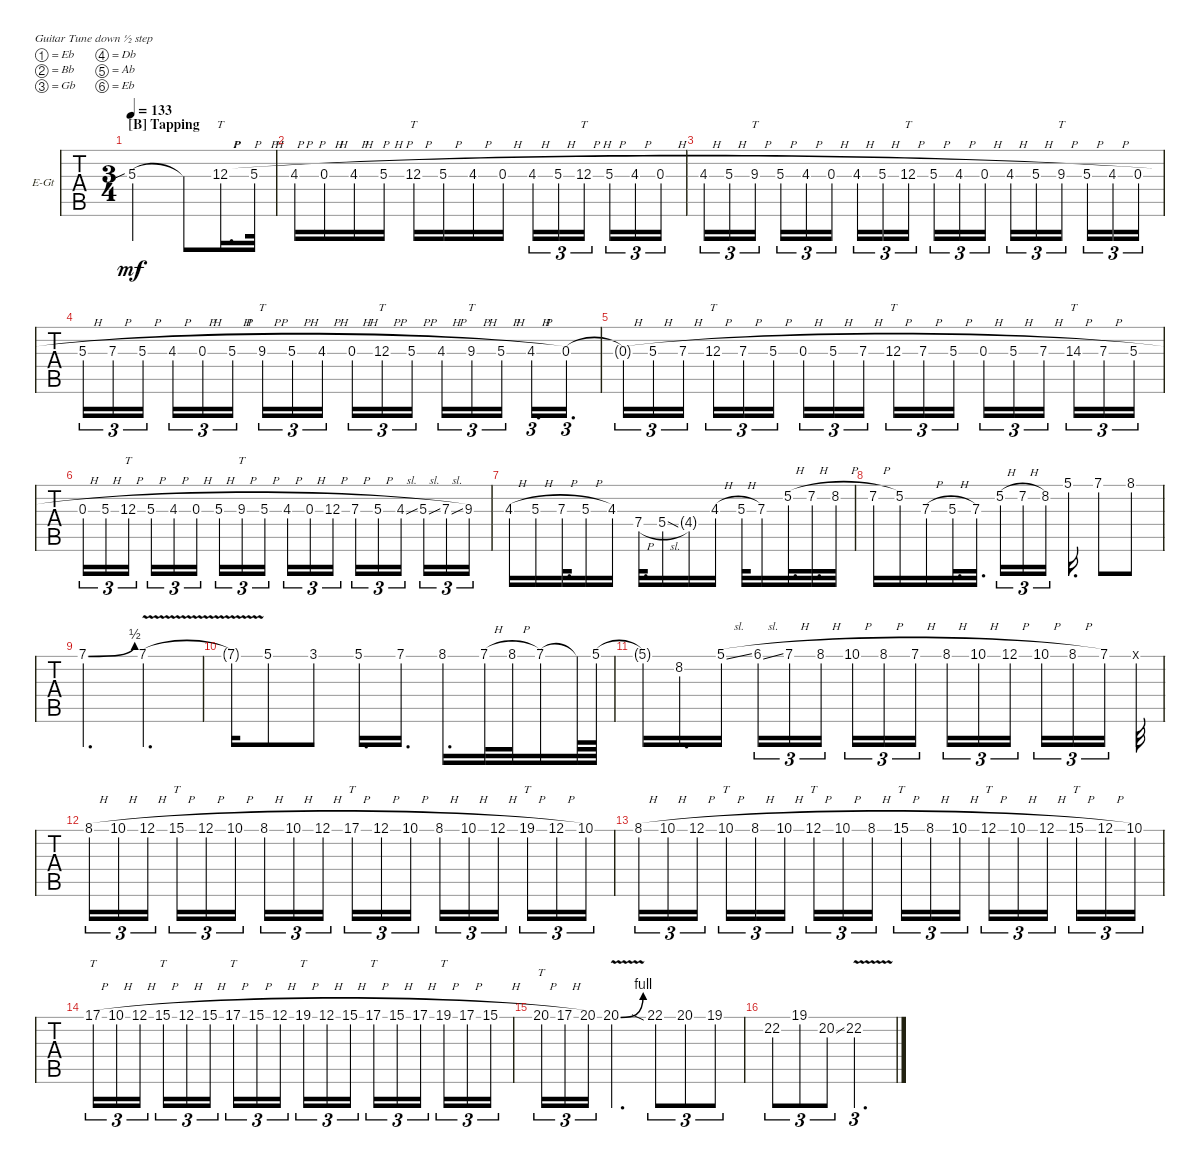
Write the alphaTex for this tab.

\bracketExtendMode groupsimilarinstruments
\firstSystemTrackNameOrientation horizontal
\otherSystemsTrackNameOrientation horizontal
\track ("Lead Guitar" "E-Gt") {instrument distortionguitar}
\staff {tabs}
\tuning (Eb4 Bb3 Gb3 Db3 Ab2 Eb2)
\ts (3 4)
\section ("B" "Tapping")
\tempo 133
\clef g2
\ks c
5.3{sib}.2{dy mf} 5.3{t}.8 12.3{h}.16{tt d} 5.3{h}.32 |
4.3{h}.16 0.3{h}.16 4.3{h}.16 5.3{h}.16 12.3{h}.16{tt} 5.3{h}.16 4.3{h}.16 0.3{h}.16 4.3{h}.16{tu (3 2)} 5.3{h}.16{tu (3 2)} 12.3{h}.16{tt tu (3 2)} 5.3{h}.16{tu (3 2)} 4.3{h}.16{tu (3 2)} 0.3{h}.16{tu (3 2)} |
4.3{h}.16{tu (3 2)} 5.3{h}.16{tu (3 2)} 9.3{h}.16{tt tu (3 2)} 5.3{h}.16{tu (3 2)} 4.3{h}.16{tu (3 2)} 0.3{h}.16{tu (3 2)} 4.3{h}.16{tu (3 2)} 5.3{h}.16{tu (3 2)} 12.3{h}.16{tt tu (3 2)} 5.3{h}.16{tu (3 2)} 4.3{h}.16{tu (3 2)} 0.3{h}.16{tu (3 2)} 4.3{h}.16{tu (3 2)} 5.3{h}.16{tu (3 2)} 9.3{h}.16{tt tu (3 2)} 5.3{h}.16{tu (3 2)} 4.3{h}.16{tu (3 2)} 0.3{h}.16{tu (3 2)} |
5.3{h}.16{tu (3 2)} 7.3{h}.16{tu (3 2)} 5.3{h}.16{tu (3 2)} 4.3{h}.16{tu (3 2)} 0.3{h}.16{tu (3 2)} 5.3{h}.16{tu (3 2)} 9.3{h}.16{tt tu (3 2)} 5.3{h}.16{tu (3 2)} 4.3{h}.16{tu (3 2)} 0.3{h}.16{tu (3 2)} 12.3{h}.16{tt tu (3 2)} 5.3{h}.16{tu (3 2)} 4.3{h}.16{tu (3 2)} 9.3{h}.16{tt tu (3 2)} 5.3{h}.16{tu (3 2)} 4.3{h}.16{d tu (3 2)} 0.3.16{d tu (3 2)} |
0.3{h t}.16{tu (3 2)} 5.3{h}.16{tu (3 2)} 7.3{h}.16{tu (3 2)} 12.3{h}.16{tt tu (3 2)} 7.3{h}.16{tu (3 2)} 5.3{h}.16{tu (3 2)} 0.3{h}.16{tu (3 2)} 5.3{h}.16{tu (3 2)} 7.3{h}.16{tu (3 2)} 12.3{h}.16{tt tu (3 2)} 7.3{h}.16{tu (3 2)} 5.3{h}.16{tu (3 2)} 0.3{h}.16{tu (3 2)} 5.3{h}.16{tu (3 2)} 7.3{h}.16{tu (3 2)} 14.3{h}.16{tt tu (3 2)} 7.3{h}.16{tu (3 2)} 5.3{h}.16{tu (3 2)} |
0.3{h}.16{tu (3 2)} 5.3{h}.16{tu (3 2)} 12.3{h}.16{tt tu (3 2)} 5.3{h}.16{tu (3 2)} 4.3{h}.16{tu (3 2)} 0.3{h}.16{tu (3 2)} 5.3{h}.16{tu (3 2)} 9.3{h}.16{tt tu (3 2)} 5.3{h}.16{tu (3 2)} 4.3{h}.16{tu (3 2)} 0.3{h}.16{tu (3 2)} 12.3{h}.16{tu (3 2)} 7.3{h}.16{tu (3 2)} 5.3{h}.16{tu (3 2)} 4.3{sl}.16{tu (3 2)} 5.3{sl}.16{tu (3 2)} 7.3{sl}.16{tu (3 2)} 9.3.16{tu (3 2)} |
4.3{h}.16 5.3{h}.16 7.3{h}.32{d} 5.3{h}.16 4.3.16 7.4{h}.32{d} 5.4{sl}.16 4.4{g}.16 4.3{h}.16 5.3{h}.32 7.3.16 5.2{h}.32{d} 7.2{h}.32{d} 8.2{h}.32 |
7.2{h}.16 5.2.16 7.3{h}.16 5.3{h}.32{d} 7.3.32{d} 5.2{h}.16{tu (3 2)} 7.2{h}.16{tu (3 2)} 8.2.16{tu (3 2)} 5.1{hac}.16{d} 7.1{hac}.8 8.1{hac}.8 |
7.1{be (bend 0 0 60 2)}.4{d} 7.1{v}.4{d} |
7.1{v t}.16 5.1.8 3.1.8 5.1.16{d} 7.1.16{d} 8.1.16{d} 7.1{h}.32 8.1{h}.32 7.1.16 7.1{t}.64 5.1.64 |
5.1{t}.16 8.2.16{d} 5.1{sl}.16 6.1{sl}.16{tu (3 2)} 7.1{h}.16{tu (3 2)} 8.1{h}.16{tu (3 2)} 10.1{h}.16{tu (3 2)} 8.1{h}.16{tu (3 2)} 7.1{h}.16{tu (3 2)} 8.1{h}.16{tu (3 2)} 10.1{h}.16{tu (3 2)} 12.1{h}.16{tu (3 2)} 10.1{h}.16{tu (3 2)} 8.1{h}.16{tu (3 2)} 7.1.16{tu (3 2)} 0.1{x}.32 |
8.1{h}.16{tu (3 2)} 10.1{h}.16{tu (3 2)} 12.1{h}.16{tu (3 2)} 15.1{h}.16{tt tu (3 2)} 12.1{h}.16{tu (3 2)} 10.1{h}.16{tu (3 2)} 8.1{h}.16{tu (3 2)} 10.1{h}.16{tu (3 2)} 12.1{h}.16{tu (3 2)} 17.1{h}.16{tt tu (3 2)} 12.1{h}.16{tu (3 2)} 10.1{h}.16{tu (3 2)} 8.1{h}.16{tu (3 2)} 10.1{h}.16{tu (3 2)} 12.1{h}.16{tu (3 2)} 19.1{h}.16{tt tu (3 2)} 12.1{h}.16{tu (3 2)} 10.1.16{tu (3 2)} |
8.1{h}.16{tu (3 2)} 10.1{h}.16{tu (3 2)} 12.1{h}.16{tu (3 2)} 10.1{h}.16{tt tu (3 2)} 8.1{h}.16{tu (3 2)} 10.1{h}.16{tu (3 2)} 12.1{h}.16{tt tu (3 2)} 10.1{h}.16{tu (3 2)} 8.1{h}.16{tu (3 2)} 15.1{h}.16{tt tu (3 2)} 8.1{h}.16{tu (3 2)} 10.1{h}.16{tu (3 2)} 12.1{h}.16{tt tu (3 2)} 10.1{h}.16{tu (3 2)} 12.1{h}.16{tu (3 2)} 15.1{h}.16{tt tu (3 2)} 12.1{h}.16{tu (3 2)} 10.1.16{tu (3 2)} |
17.1{h}.16{tt tu (3 2)} 10.1{h}.16{tu (3 2)} 12.1{h}.16{tu (3 2)} 15.1{h}.16{tt tu (3 2)} 12.1{h}.16{tu (3 2)} 15.1{h}.16{tu (3 2)} 17.1{h}.16{tt tu (3 2)} 15.1{h}.16{tu (3 2)} 12.1{h}.16{tu (3 2)} 19.1{h}.16{tt tu (3 2)} 12.1{h}.16{tu (3 2)} 15.1{h}.16{tu (3 2)} 17.1{h}.16{tt tu (3 2)} 15.1{h}.16{tu (3 2)} 17.1{h}.16{tu (3 2)} 19.1{h}.16{tt tu (3 2)} 17.1{h}.16{tu (3 2)} 15.1{h}.16{tu (3 2)} |
20.1{h}.16{tt tu (3 2)} 17.1{h}.16{tu (3 2)} 20.1.16{tu (3 2)} 20.1{be (bend 0 0 12.6 4) v hac}.4{d} 22.1{sia hac}.8{tu (3 2)} 20.1.8{tu (3 2)} 19.1.8{tu (3 2)} |
22.2.8{tu (3 2)} 19.1.8{tu (3 2)} 20.2{ss}.8{tu (3 2)} 22.2{v}.2{d tu (3 2)}
